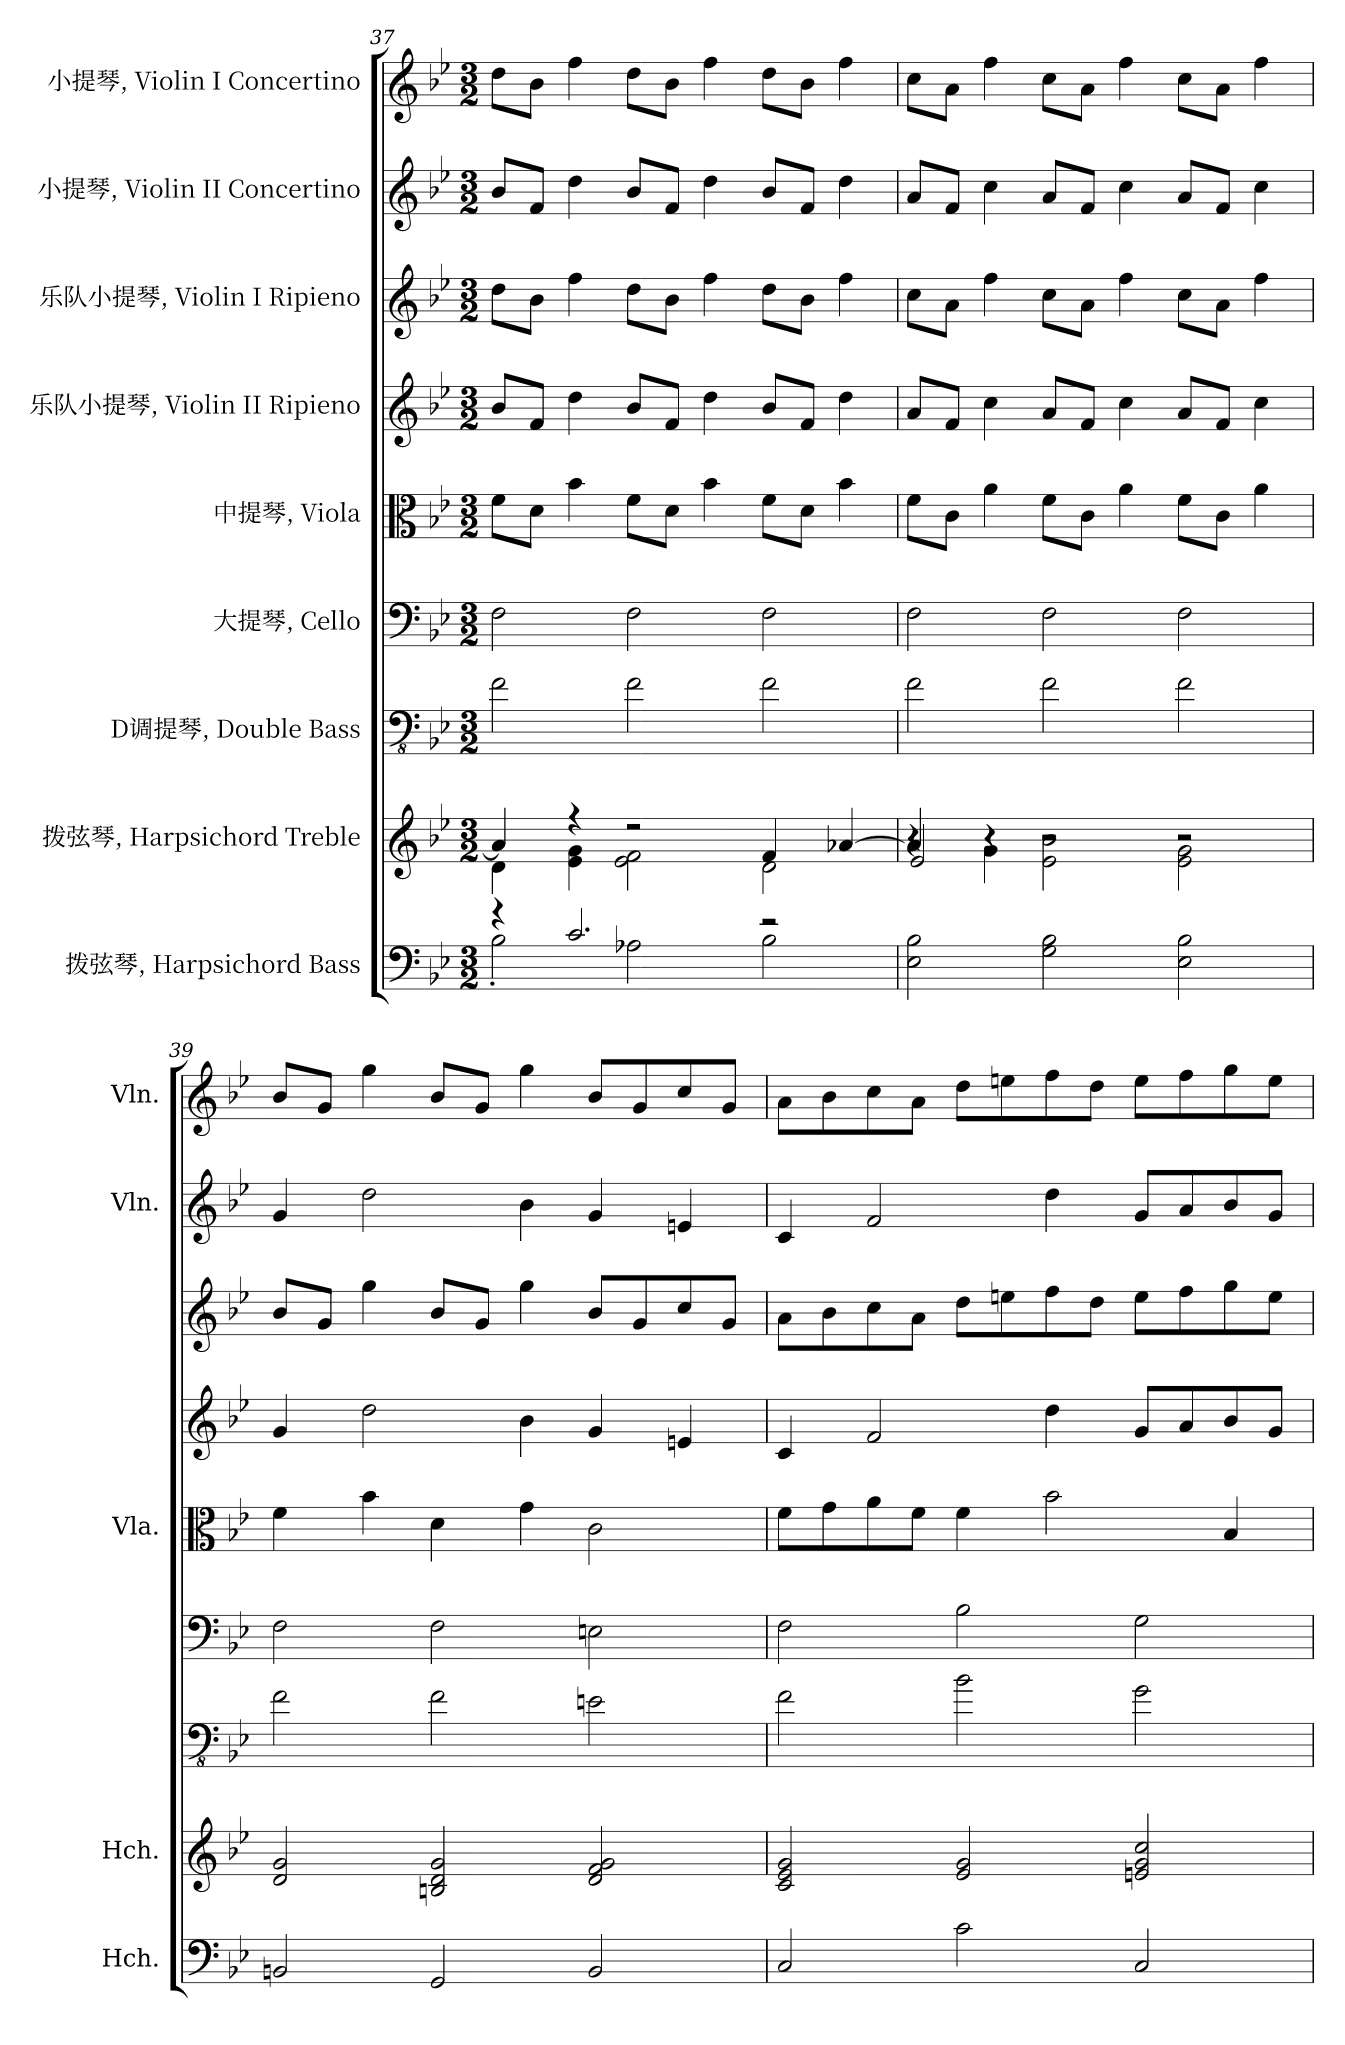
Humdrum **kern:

**kern	**kern	**kern	**kern	**kern	**kern	**kern	**kern	**kern
*part9	*part8	*part7	*part6	*part5	*part4	*part3	*part2	*part1
*staff9	*staff8	*staff7	*staff6	*staff5	*staff4	*staff3	*staff2	*staff1
*I"拨弦琴, Harpsichord Bass	*I"拨弦琴, Harpsichord Treble	*I"D调提琴, Double Bass	*I"大提琴, Cello	*I"中提琴, Viola	*I"乐队小提琴, Violin II Ripieno	*I"乐队小提琴, Violin  I Ripieno	*I"小提琴, Violin II Concertino	*I"小提琴, Violin  I Concertino
*I'Hch.	*I'Hch.	*	*	*I'Vla.	*	*	*I'Vln.	*I'Vln.
*clefF4	*clefG2	*clefFv4	*clefF4	*clefC3	*clefG2	*clefG2	*clefG2	*clefG2
*	*	*ITrd7c12	*	*	*	*	*	*
*k[b-e-]	*k[b-e-]	*k[b-e-]	*k[b-e-]	*k[b-e-]	*k[b-e-]	*k[b-e-]	*k[b-e-]	*k[b-e-]
*M3/2	*M3/2	*M3/2	*M3/2	*M3/2	*M3/2	*M3/2	*M3/2	*M3/2
=37	=37	=37	=37	=37	=37	=37	=37	=37
*^	*^	*	*	*	*	*	*	*
4r	2B-'\	4a-/]	4d\	2FF\	2F\	8f\L	8b-/L	8dd\L	8b-/L	8dd\L
.	.	.	.	.	.	8d\J	8f/J	8b-\J	8f/J	8b-\J
2.c/	.	4r	4e-\ 4g\	.	.	4b-\	4dd\	4ff\	4dd\	4ff\
.	2A-X\	2r	2e-\ 2f\	2FF\	2F\	8f\L	8b-/L	8dd\L	8b-/L	8dd\L
.	.	.	.	.	.	8d\J	8f/J	8b-\J	8f/J	8b-\J
.	.	.	.	.	.	4b-\	4dd\	4ff\	4dd\	4ff\
2r	2B-\	4f/	2d\	2FF\	2F\	8f\L	8b-/L	8dd\L	8b-/L	8dd\L
.	.	.	.	.	.	8d\J	8f/J	8b-\J	8f/J	8b-\J
.	.	[4a-X/	.	.	.	4b-\	4dd\	4ff\	4dd\	4ff\
*v	*v	*	*	*	*	*	*	*	*	*
!!LO:PB:g=z
=38	=38	=38	=38	=38	=38	=38	=38	=38	=38
*	*	*^	*	*	*	*	*	*	*
2E-\ 2B-\	4a-/]	4r	2e-/	2FF\	2F\	8f\L	8a/L	8cc\L	8a/L	8cc\L
.	.	.	.	.	.	8c\J	8f/J	8a\J	8f/J	8a\J
.	4r	4g\	.	.	.	4a\	4cc\	4ff\	4cc\	4ff\
2G\ 2B-\	2r	2e-\ 2b-\	2r	2FF\	2F\	8f\L	8a/L	8cc\L	8a/L	8cc\L
.	.	.	.	.	.	8c\J	8f/J	8a\J	8f/J	8a\J
.	.	.	.	.	.	4a\	4cc\	4ff\	4cc\	4ff\
2E-\ 2B-\	2r	2e-\ 2g\	2r	2FF\	2F\	8f\L	8a/L	8cc\L	8a/L	8cc\L
.	.	.	.	.	.	8c\J	8f/J	8a\J	8f/J	8a\J
.	.	.	.	.	.	4a\	4cc\	4ff\	4cc\	4ff\
*	*v	*v	*v	*	*	*	*	*	*	*
=39	=39	=39	=39	=39	=39	=39	=39	=39
2BBn/	2d/ 2g/	2FF\	2F\	4f\	4g/	8b-/L	4g/	8b-/L
.	.	.	.	.	.	8g/J	.	8g/J
.	.	.	.	4b-\	2dd\	4gg\	2dd\	4gg\
2GG/	2Bn/ 2d/ 2g/	2FF\	2F\	4d\	.	8b-/L	.	8b-/L
.	.	.	.	.	.	8g/J	.	8g/J
.	.	.	.	4g\	4b-\	4gg\	4b-\	4gg\
2BB/	2d/ 2f/ 2g/	2EEn\	2En\	2c\	4g/	8b-/L	4g/	8b-/L
.	.	.	.	.	.	8g/	.	8g/
.	.	.	.	.	4en/	8cc/	4en/	8cc/
.	.	.	.	.	.	8g/J	.	8g/J
=40	=40	=40	=40	=40	=40	=40	=40	=40
2C/	2c/ 2e-/ 2g/	2FF\	2F\	8f\L	4c/	8a\L	4c/	8a\L
.	.	.	.	8g\	.	8b-\	.	8b-\
.	.	.	.	8a\	2f/	8cc\	2f/	8cc\
.	.	.	.	8f\J	.	8a\J	.	8a\J
2c\	2e-/ 2g/	2BB-\	2B-\	4f\	.	8dd\L	.	8dd\L
.	.	.	.	.	.	8een\	.	8een\
.	.	.	.	2b-\	4dd\	8ff\	4dd\	8ff\
.	.	.	.	.	.	8dd\J	.	8dd\J
2C/	2en/ 2g/ 2cc/	2GG\	2G\	.	8g/L	8ee\L	8g/L	8ee\L
.	.	.	.	.	8a/	8ff\	8a/	8ff\
.	.	.	.	4B-/	8b-/	8gg\	8b-/	8gg\
.	.	.	.	.	8g/J	8ee\J	8g/J	8ee\J
=	=	=	=	=	=	=	=	=
*-	*-	*-	*-	*-	*-	*-	*-	*-
